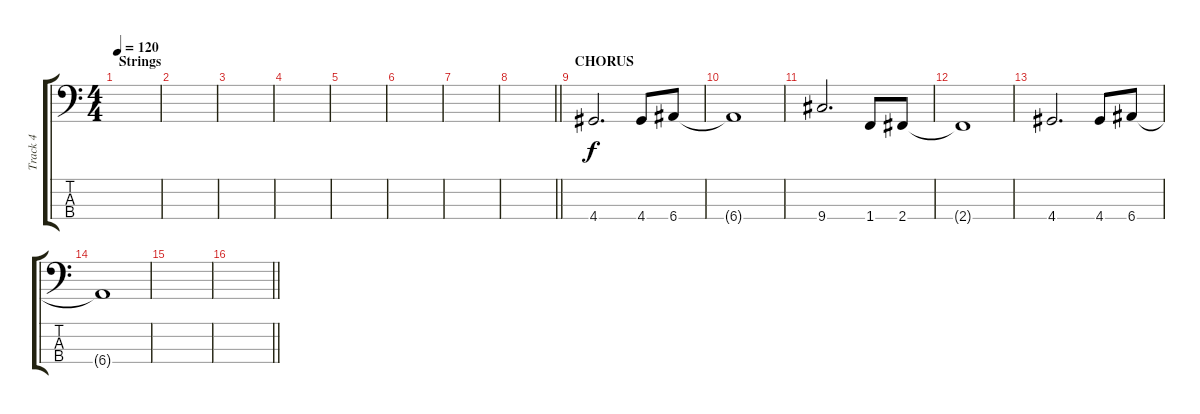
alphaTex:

\track ("Track 4" "Track 4") {instrument electricbassfinger}
\staff {score tabs}
\tuning (G2 D2 A1 E1) {hide}
\ts (4 4)
\section ("" "Strings")
\tempo 120
\clef f4
\ks c
|
|
|
|
|
|
|
\barLineRight lightlight
|
\section ("" "CHORUS")
4.4.2{d} 4.4.8 6.4.8 |
6.4{t}.1 |
9.4.2{d} 1.4.8 2.4.8 |
2.4{t}.1 |
4.4.2{d} 4.4.8 6.4.8 |
6.4{t}.1 |
|
\barLineRight lightlight
